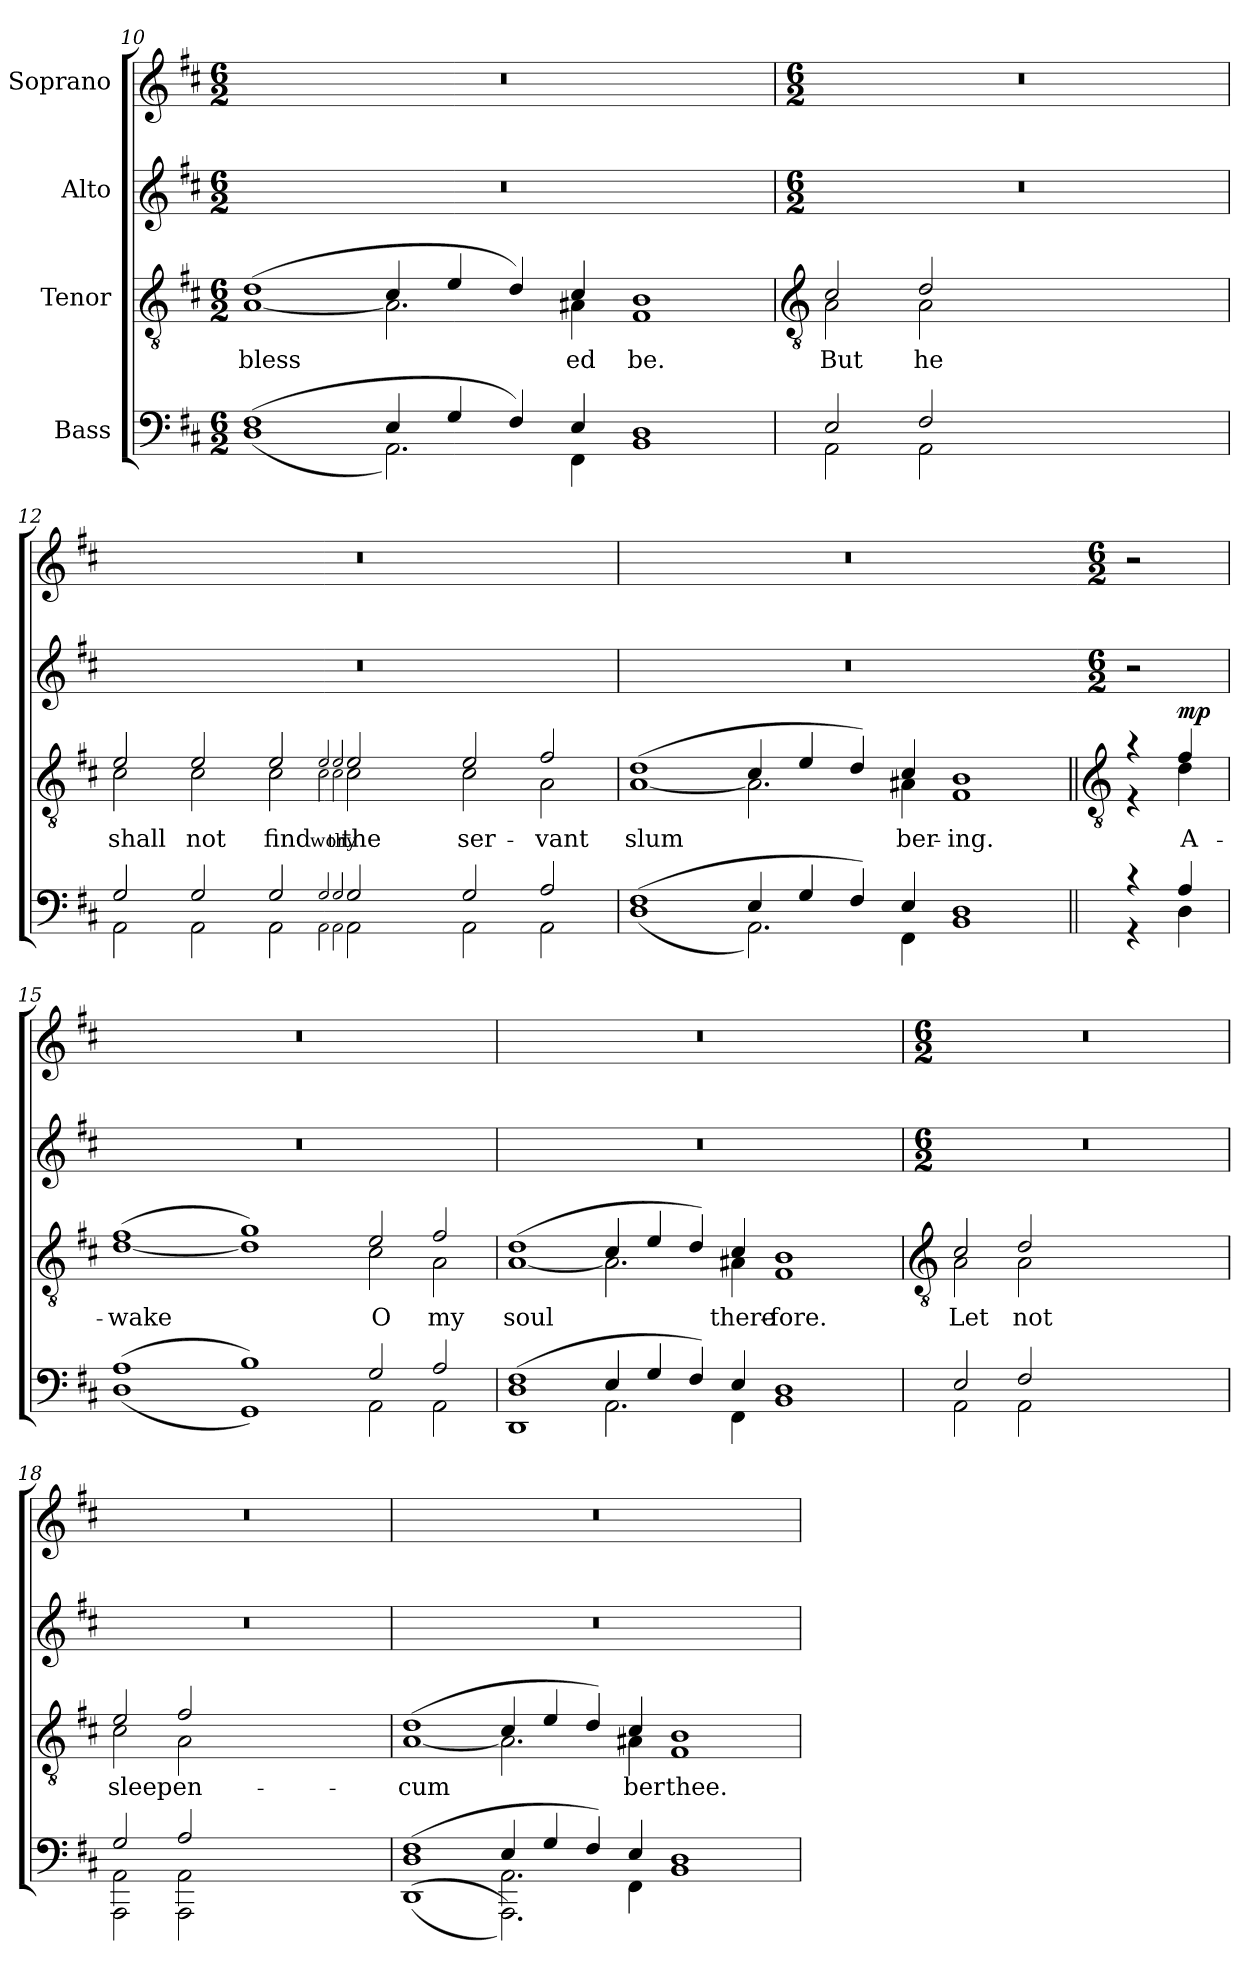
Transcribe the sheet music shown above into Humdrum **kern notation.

**kern	**kern	**text	**dynam	**kern	**kern
*part4	*part3	*part3	*part3	*part2	*part1
*staff4	*staff3	*staff3	*staff3	*staff2	*staff1
*I"Bass	*I"Tenor	*	*	*I"Alto	*I"Soprano
*clefF4	*clefGv2	*	*	*clefG2	*clefG2
*k[f#c#]	*k[f#c#]	*	*	*k[f#c#]	*k[f#c#]
*D:	*D:	*	*	*D:	*D:
*M6/2	*M6/2	*	*	*M6/2	*M6/2
=10	=10	=10	=10	=10	=10
*^	*^	*	*	*	*
!	!	!	!	!LO:LY:b	!	!	!
(>1F#/	(1D\	(>1d/	[1A\	bless	.	0.r	0.r
4E/	2.AA\)	4c#/	2.A\]	.	.	.	.
4G/	.	4e/	.	.	.	.	.
4F#/)	.	4d/)	.	.	.	.	.
!	!	!	!	!LO:LY:b	!	!	!
4E/	4FF#\	4c#/	4A#X\	ed	.	.	.
!	!	!	!	!LO:LY:b	!	!	!
1D/	1BB\	1B/	1F#\	be.	.	.	.
!!LO:LB:g=z
=11	=11	=11	=11	=11	=11	=11	=11
*	*	*clefGv2	*	*	*	*	*
*	*	*	*	*	*	*M6/2	*M6/2
!	!	!	!	!LO:LY:b	!	!	!
2E/	2AA\	2c#/	2A\	But	.	0.r	0.r
!	!	!	!	!LO:LY:b	!	!	!
2F#/	2AA\	2d/	2A\	he	.	.	.
0ryy	0ryy	0ryy	0ryy	.	.	.	.
=12	=12	=12	=12	=12	=12	=12	=12
!	!	!	!	!LO:LY:b	!	!	!
2G/	2AA\	2e/	2c#\	shall	.	0.r	0.r
!	!	!	!	!LO:LY:b	!	!	!
2G/	2AA\	2e/	2c#\	not	.	.	.
!	!	!	!	!LO:LY:b	!	!	!
2G/	2AA\	2e/	2c#\	find	.	.	.
!	!	!	!	!LO:LY:b	!	!	!
2qqG/	2qqAA\	2qqe/	2qqc#\	wor-	.	.	.
!	!	!	!	!LO:LY:b	!	!	!
2qqG/	2qqAA\	2qqe/	2qqc#\	-thy	.	.	.
!	!	!	!	!LO:LY:b	!	!	!
2G/	2AA\	2e/	2c#\	the	.	.	.
!	!	!	!	!LO:LY:b	!	!	!
2G/	2AA\	2e/	2c#\	ser-	.	.	.
!	!	!	!	!LO:LY:b	!	!	!
2A/	2AA\	2f#/	2A\	-vant	.	.	.
=13	=13	=13	=13	=13	=13	=13	=13
!	!	!	!	!LO:LY:b	!	!	!
(>1F#/	(<1D\	(>1d/	[1A\	slum	.	0.r	0.r
4E/	2.AA\)	4c#/	2.A\]	.	.	.	.
4G/	.	4e/	.	.	.	.	.
4F#/)	.	4d/)	.	.	.	.	.
!	!	!	!	!LO:LY:b	!	!	!
4E/	4FF#\	4c#/	4A#X\	ber-	.	.	.
!	!	!	!	!LO:LY:b	!	!	!
1D/	1BB\	1B/	1F#\	-ing.	.	.	.
*v	*v	*	*	*	*	*	*
!!LO:LB:g=z
=14||	=14||	=14||	=14	=14	=14	=14
*	*clefGv2	*	*	*	*	*
*	*	*	*	*	*M6/2	*M6/2
*^	*	*	*	*	*	*
*	*^	*	*	*	*	*	*
4r	4r	4ryy	4r	4r	.	.	2r	2r
!	!	!	!	!	!LO:LY:b	!LO:DY:b	!	!
4A/	4D\	4ryy	4f#/	4d\	A-	mp	.	.
=15	=15	=15	=15	=15	=15	=15	=15	=15
!	!	!	!	!	!LO:LY:b	!	!	!
(>1A/	(<1D\	2ryy	(>1f#/	[1d\	-wake	.	0.r	0.r
.	.	2ryy	.	.	.	.	.	.
1B/)	1GG\)	2ryy	1g/)	1d\]	.	.	.	.
.	.	2ryy	.	.	.	.	.	.
!	!	!	!	!	!LO:LY:b	!	!	!
2G/	2AA\	2ryy	2e/	2c#\	O	.	.	.
!	!	!	!	!	!LO:LY:b	!	!	!
2A/	2AA\	2ryy	2f#/	2A\	my	.	.	.
=16	=16	=16	=16	=16	=16	=16	=16	=16
!	!	!	!	!	!LO:LY:b	!	!	!
(>1F#/	1D\	(<1DD\	(>1d/	[1A\	soul	.	0.r	0.r
4E/	2.AA\	2.ryy)	4c#/	2.A\]	.	.	.	.
4G/	.	.	4e/	.	.	.	.	.
4F#/)	.	.	4d/)	.	.	.	.	.
!	!	!	!	!	!LO:LY:b	!	!	!
4E/	4FF#\	4ryy	4c#/	4A#X\	there-	.	.	.
!	!	!	!	!	!LO:LY:b	!	!	!
1D/	1BB\	2ryy	1B/	1F#\	-fore.	.	.	.
.	.	2ryy	.	.	.	.	.	.
!!LO:LB:g=z
=17	=17	=17	=17	=17	=17	=17	=17	=17
*	*	*	*clefGv2	*	*	*	*	*
*	*	*	*	*	*	*	*M6/2	*M6/2
!	!	!	!	!	!LO:LY:b	!	!	!
2E/	2AA\	2AA\yy	2c#/	2A\	Let	.	0.r	0.r
!	!	!	!	!	!LO:LY:b	!	!	!
2F#/	2AA\	2AA\yy	2d/	2A\	not	.	.	.
0ryy	0ryy	0ryy	0ryy	0ryy	.	.	.	.
=18	=18	=18	=18	=18	=18	=18	=18	=18
!	!	!	!	!	!LO:LY:b	!	!	!
2G/	2AA\	2AAA\	2e/	2c#\	sleep	.	0.r	0.r
!	!	!	!	!	!LO:LY:b	!	!	!
2A/	2AA\	2AAA\	2f#/	2A\	en-	.	.	.
0ryy	0ryy	0ryy	0ryy	0ryy	.	.	.	.
=19	=19	=19	=19	=19	=19	=19	=19	=19
!	!	!	!	!	!LO:LY:b	!	!	!
(>1F#/	1D\	(<(<1DD\	(>1d/	[1A\	-cum	.	0.r	0.r
4E/	2.AA\	2.AAA\))	4c#/	2.A\]	.	.	.	.
4G/	.	.	4e/	.	.	.	.	.
4F#/)	.	.	4d/)	.	.	.	.	.
!	!	!	!	!	!LO:LY:b	!	!	!
4E/	4FF#\	4ryy	4c#/	4A#X\	ber	.	.	.
!	!	!	!	!	!LO:LY:b	!	!	!
1D/	1BB\	2ryy	1B/	1F#\	thee.	.	.	.
.	.	2ryy	.	.	.	.	.	.
*v	*v	*v	*	*	*	*	*	*
*	*v	*v	*	*	*	*
=	=	=	=	=	=
*-	*-	*-	*-	*-	*-
